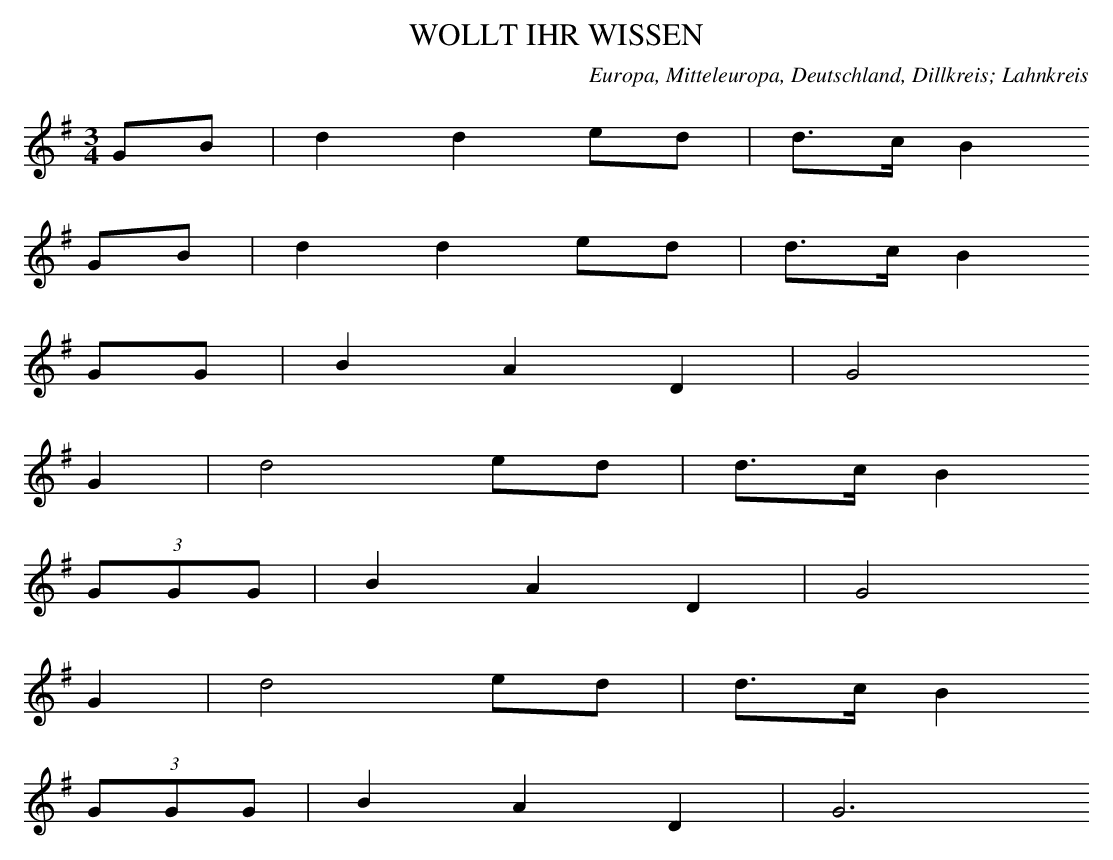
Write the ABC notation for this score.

X:1
T: WOLLT IHR WISSEN
O: Europa, Mitteleuropa, Deutschland, Dillkreis; Lahnkreis
M: 3/4
L: 1/16
K: G
G2B2 | d4d4e2d2 | d3cB4
G2B2 | d4d4e2d2 | d3cB4
G2G2 | B4A4D4 | G8
G4 | d8e2d2 | d3cB4
(3G2G2G2 | B4A4D4 | G8
G4 | d8e2d2 | d3cB4
(3G2G2G2 | B4A4D4 | G12
